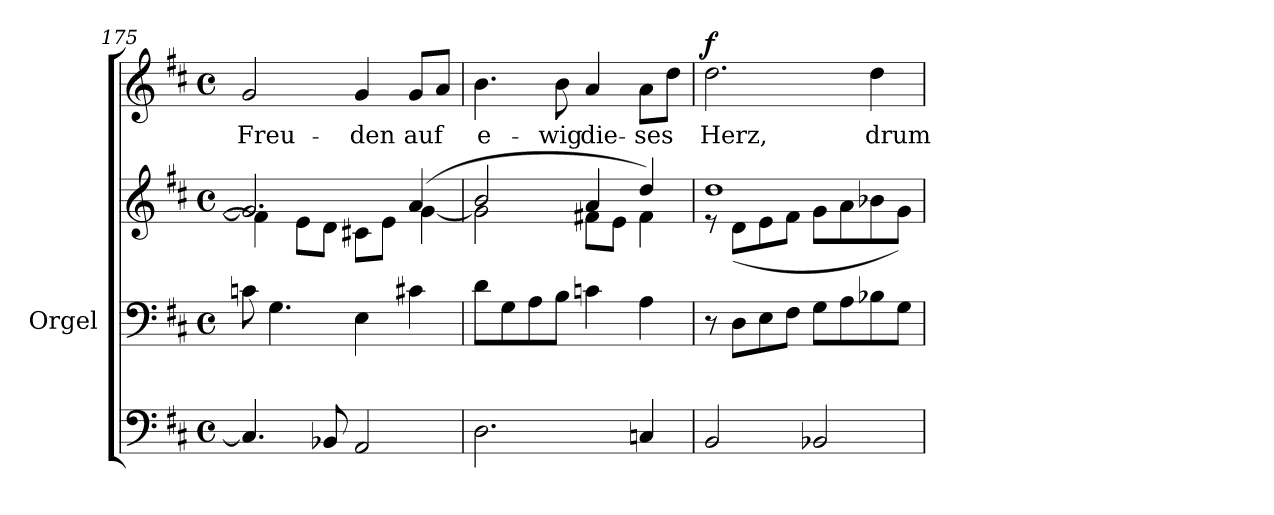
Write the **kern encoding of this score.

**kern	**kern	**kern	**kern	**text	**dynam
*part3	*part2	*part2	*part1	*part1	*part1
*staff4	*staff3	*staff2	*staff1	*staff1	*staff1
*	*I"Orgel	*	*	*	*
*	*I'Org.	*	*	*	*
*clefF4	*clefF4	*clefG2	*clefG2	*	*
*k[f#c#]	*k[f#c#]	*k[f#c#]	*k[f#c#]	*	*
*D:	*D:	*D:	*D:	*	*
*M4/4	*M4/4	*M4/4	*M4/4	*	*
*met(c)	*met(c)	*met(c)	*met(c)	*	*
=175	=175	=175	=175	=175	=175
*	*	*^	*	*	*
!	!	!	!	!	!LO:LY:b	!
4.C/]	8cn\	2.g/]	4f\]	2g/	Freu-	.
.	4.G\	.	.	.	.	.
.	.	.	8e\L	.	.	.
8BB-X/	.	.	8d\J	.	.	.
!	!	!	!	!	!LO:LY:b	!
2AA/	4E\	.	8c#X\L	4g/	-den	.
.	.	.	8e\J	.	.	.
!	!	!	!	!	!LO:LY:b	!
.	4c#X\	(4a/	[<4g\	8g/L	auf	.
.	.	.	.	8a/J	.	.
=176	=176	=176	=176	=176	=176	=176
!	!	!	!	!	!LO:LY:b	!
2.D\	8d\L	2b/	2g\]	4.b\	e-	.
.	8G\	.	.	.	.	.
.	8A\	.	.	.	.	.
!	!	!	!	!	!LO:LY:b	!
.	8B\J	.	.	8b\	-wig	.
!	!	!	!	!	!LO:LY:b	!
.	4cn\	4a/	8f#X\L	4a/	die-	.
.	.	.	8e\J	.	.	.
!	!	!	!	!	!LO:LY:b	!
4Cn/	4A\	4dd/)	4f#\	8a\L	-ses	.
.	.	.	.	8dd\J	.	.
=177	=177	=177	=177	=177	=177	=177
!	!	!	!	!	!LO:LY:b	!LO:DY:a
2BB/	8r	1dd	8re	2.dd\	Herz,	f
.	8D\L	.	(>8d\L	.	.	.
.	8E\	.	8e\	.	.	.
.	8F#\J	.	8f#\J	.	.	.
2BB-X/	8G\L	.	8g\L	.	.	.
.	8A\	.	8a\	.	.	.
!	!	!	!	!	!LO:LY:b	!
.	8B-X\	.	8b-X\	4dd\	drum	.
.	8G\J	.	8g\J)	.	.	.
*	*	*v	*v	*	*	*
=	=	=	=	=	=
*-	*-	*-	*-	*-	*-
